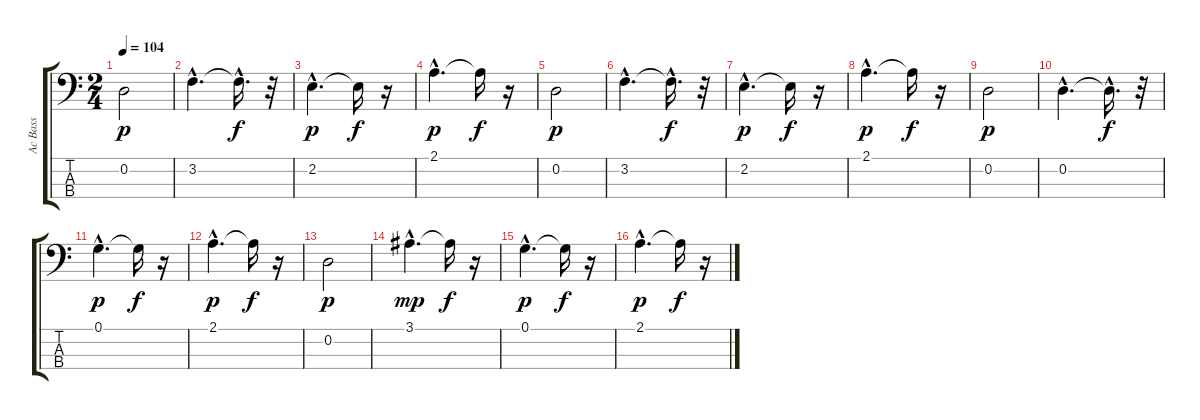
\track ("Ac Bass" "Ac Bass") {instrument acousticbass}
\staff {score tabs}
\tuning (G2 D2 A1 E1) {hide}
\ts (2 4)
\tempo 104
\clef f4
\ks c
0.2.2{dy p} |
3.2{hac}.4{d} 3.2{hac t}.16{d dy f} r.32 |
2.2{hac}.4{d dy p} 2.2{t}.16{dy f} r.16 |
2.1{hac}.4{d dy p} 2.1{t}.16{dy f} r.16 |
0.2.2{dy p} |
3.2{hac}.4{d} 3.2{hac t}.16{d dy f} r.32 |
2.2{hac}.4{d dy p} 2.2{t}.16{dy f} r.16 |
2.1{hac}.4{d dy p} 2.1{t}.16{dy f} r.16 |
0.2.2{dy p} |
0.2{hac}.4{d} 0.2{hac t}.16{d dy f} r.32 |
0.1{hac}.4{d dy p} 0.1{t}.16{dy f} r.16 |
2.1{hac}.4{d dy p} 2.1{t}.16{dy f} r.16 |
0.2.2{dy p} |
3.1{hac}.4{d dy mp} 3.1{t}.16{dy f} r.16 |
0.1{hac}.4{d dy p} 0.1{t}.16{dy f} r.16 |
2.1{hac}.4{d dy p} 2.1{t}.16{dy f} r.16
